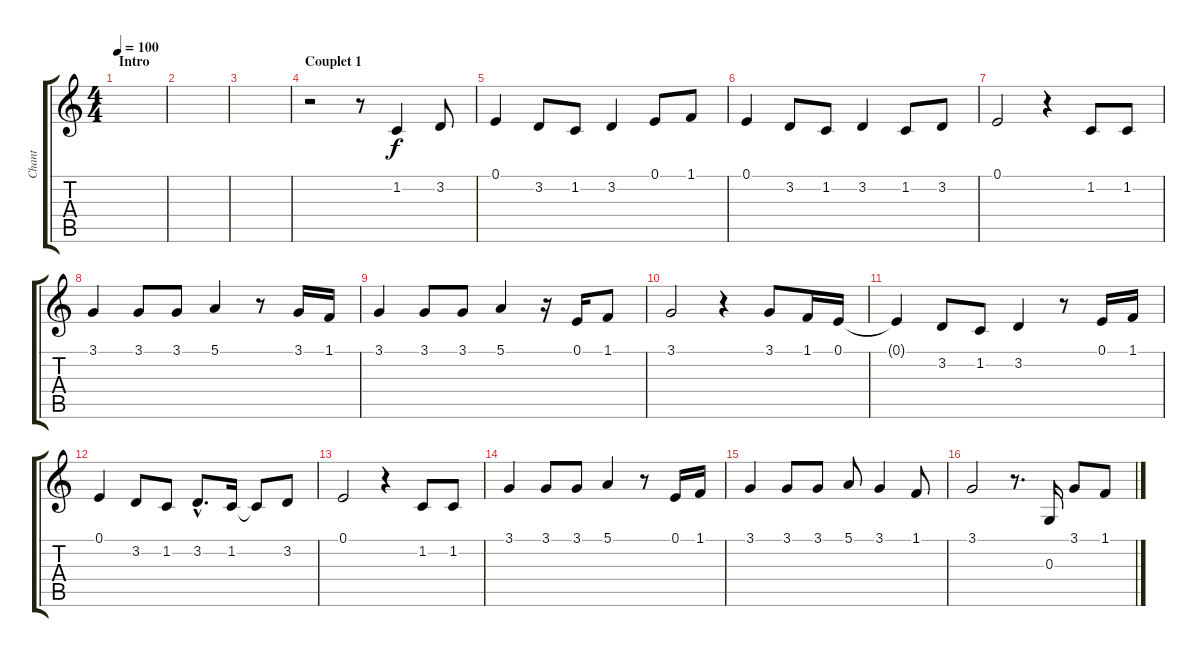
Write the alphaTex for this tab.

\track ("Chant" "Chant") {instrument oboe}
\staff {score tabs}
\tuning (E4 B3 G3 D3 A2 E2) {hide}
\ts (4 4)
\section ("" "Intro")
\tempo 100
\clef g2
\ks c
|
|
|
\section ("" "Couplet 1")
r.2 r.8 1.2.4 3.2.8 |
0.1.4 3.2.8 1.2.8 3.2.4 0.1.8 1.1.8 |
0.1.4 3.2.8 1.2.8 3.2.4 1.2.8 3.2.8 |
0.1.2 r.4 1.2.8 1.2.8 |
3.1.4 3.1.8 3.1.8 5.1.4 r.8 3.1.16 1.1.16 |
3.1.4 3.1.8 3.1.8 5.1.4 r.16 0.1.16 1.1.8 |
3.1.2 r.4 3.1.8 1.1.16 0.1.16 |
0.1{t}.4 3.2.8 1.2.8 3.2.4 r.8 0.1.16 1.1.16 |
0.1.4 3.2.8 1.2.8 3.2{hac}.8{d} 1.2.16 1.2{t}.8 3.2.8 |
0.1.2 r.4 1.2.8 1.2.8 |
3.1.4 3.1.8 3.1.8 5.1.4 r.8 0.1.16 1.1.16 |
3.1.4 3.1.8 3.1.8 5.1.8 3.1.4 1.1.8 |
3.1.2 r.8{d} 0.3.16 3.1.8 1.1.8
